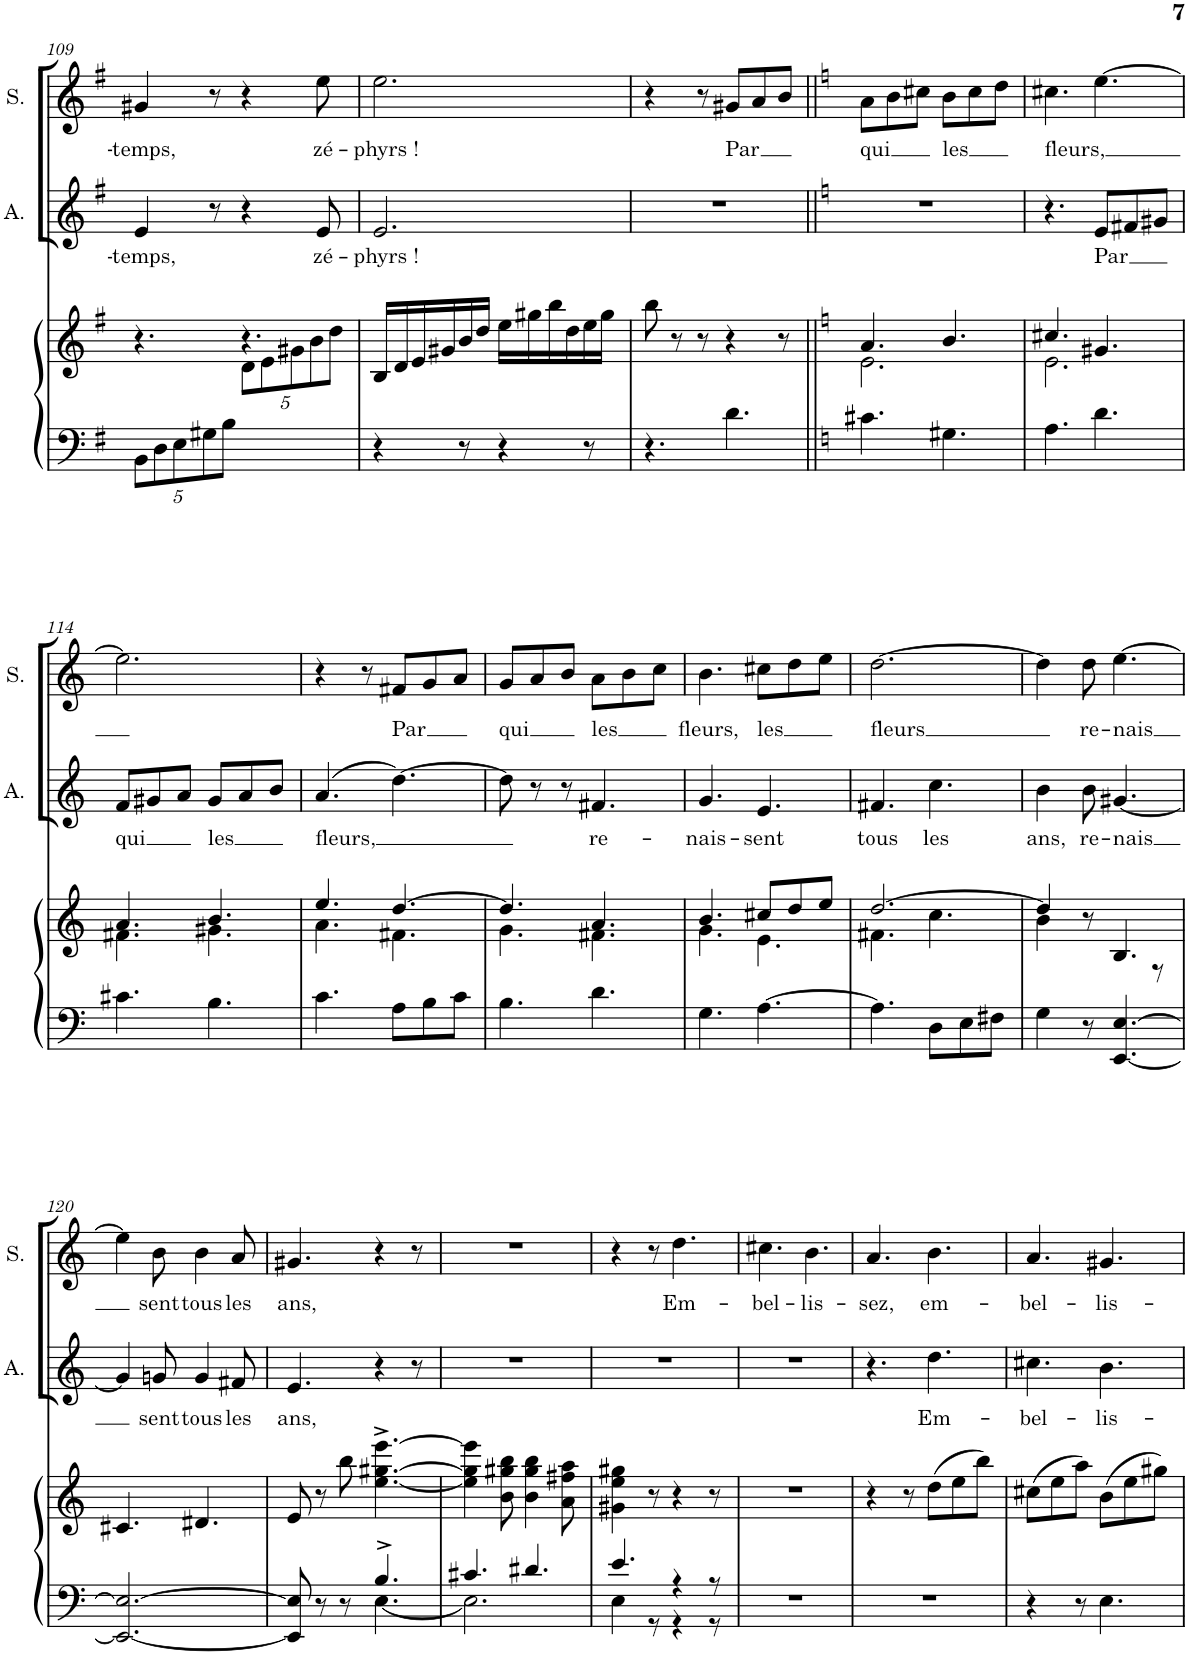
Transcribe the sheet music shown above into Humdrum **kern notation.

**kern	**kern	**kern	**text	**kern	**text
*part3	*part3	*part2	*part2	*part1	*part1
*staff4	*staff3	*staff2	*staff2	*staff1	*staff1
*I"Piano	*	*I"Alto	*	*I"Soprano	*
*I'Pno	*	*I'A.	*	*I'S.	*
!!LO:PB:g=z
*clefF4	*clefG2	*clefG2	*	*clefG2	*
*k[f#]	*k[f#]	*k[f#]	*	*k[f#]	*
*M6/8	*M6/8	*M6/8	*	*M6/8	*
*Xbrackettup	*	*	*	*	*
=109	=109	=109	=109	=109	=109
*	*^	*	*	*	*
!	!	!	!	!LO:LY:b	!	!LO:LY:b
40%3BB\L	4.r	4.ryy	4e/	-temps,	4g#X/	-temps,
40%3D\	.	.	.	.	.	.
40%3E\	.	.	.	.	.	.
40%3G#X\	.	.	.	.	.	.
.	.	.	8r	.	8r	.
40%3B\J	.	.	.	.	.	.
*	*	*Xbrackettup	*	*	*	*
4.ryy	4.r	40%3d\L	4r	.	4r	.
.	.	40%3e\	.	.	.	.
.	.	40%3g#X\	.	.	.	.
.	.	40%3b\	.	.	.	.
!	!	!	!	!LO:LY:b	!	!LO:LY:b
.	.	.	8e/	zé-	8ee\	zé-
.	.	40%3dd\J	.	.	.	.
=110	=110	=110	=110	=110	=110	=110
!	!	!	!	!LO:LY:b	!	!LO:LY:b
*	*v	*v	*	*	*	*
4r	16B/LL	2.e/	-phyrs !	2.ee\	-phyrs !
.	16d/	.	.	.	.
.	16e/	.	.	.	.
.	16g#X/	.	.	.	.
8r	16b/	.	.	.	.
.	16dd/JJ	.	.	.	.
4r	16ee\LL	.	.	.	.
.	16gg#X\	.	.	.	.
.	16bb\	.	.	.	.
.	16dd\	.	.	.	.
8r	16ee\	.	.	.	.
.	16gg#\JJ	.	.	.	.
=111	=111	=111	=111	=111	=111
4.r	8bb\	2.r	.	4r	.
.	8r	.	.	.	.
.	8r	.	.	8r	.
!	!	!	!	!	!LO:LY:b
4.d\	4r	.	.	8g#X/L	Par
.	.	.	.	8a/	.
.	8r	.	.	8b/J	.
=112||	=112||	=112||	=112||	=112||	=112||
*k[]	*k[]	*k[]	*	*k[]	*
*	*^	*	*	*	*
!	!	!	!	!	!	!LO:LY:b
4.c#X\	4.a/	2.e\	2.r	.	8a\L	qui
.	.	.	.	.	8b\	.
.	.	.	.	.	8cc#X\J	.
!	!	!	!	!	!	!LO:LY:b
4.G#X\	4.b/	.	.	.	8b\L	les
.	.	.	.	.	8cc#\	.
.	.	.	.	.	8dd\J	.
=113	=113	=113	=113	=113	=113	=113
!	!	!	!	!	!	!LO:LY:b
4.A\	4.cc#X/	2.e\	4.r	.	4.cc#X\	fleurs,
!	!	!	!	!LO:LY:b	!	!
4.d\	4.g#X/	.	8e/L	Par	[4.ee\	.
.	.	.	8f#X/	.	.	.
.	.	.	8g#X/J	.	.	.
!!LO:LB:g=z
=114	=114	=114	=114	=114	=114	=114
!	!	!	!	!LO:LY:b	!	!
4.c#X\	4.a/	4.f#X\	8f/L	qui	2.ee\]	.
.	.	.	8g#X/	.	.	.
.	.	.	8a/J	.	.	.
!	!	!	!	!LO:LY:b	!	!
4.B\	4.b/	4.g#X\	8g#/L	les	.	.
.	.	.	8a/	.	.	.
.	.	.	8b/J	.	.	.
=115	=115	=115	=115	=115	=115	=115
!	!	!	!	!LO:LY:b	!	!
4.c\	4.ee/	4.a\	(4.a/	fleurs,	4r	.
.	.	.	.	.	8r	.
!	!	!	!	!	!	!LO:LY:b
8A\L	[4.dd/	4.f#X\	[4.dd\)	.	8f#X/L	Par
8B\	.	.	.	.	8g/	.
8c\J	.	.	.	.	8a/J	.
=116	=116	=116	=116	=116	=116	=116
!	!	!	!	!	!	!LO:LY:b
4.B\	4.dd/]	4.g\	8dd\]	.	8g/L	qui
.	.	.	8r	.	8a/	.
.	.	.	8r	.	8b/J	.
!	!	!	!	!LO:LY:b	!	!LO:LY:b
4.d\	4.a/	4.f#X\	4.f#X/	re-	8a\L	les
.	.	.	.	.	8b\	.
.	.	.	.	.	8cc\J	.
=117	=117	=117	=117	=117	=117	=117
!	!	!	!	!LO:LY:b	!	!LO:LY:b
4.G\	4.b/	4.g\	4.g/	-nais-	4.b\	fleurs,
!	!	!	!	!LO:LY:b	!	!LO:LY:b
[4.A\	8cc#X/L	4.e\	4.e/	-sent	8cc#X\L	les
.	8dd/	.	.	.	8dd\	.
.	8ee/J	.	.	.	8ee\J	.
=118	=118	=118	=118	=118	=118	=118
!	!	!	!	!LO:LY:b	!	!LO:LY:b
4.A\]	[2.dd/	4.f#X\	4.f#X/	tous	[2.dd\	fleurs
!	!	!	!	!LO:LY:b	!	!
8D\L	.	4.cc\	4.cc\	les	.	.
8E\	.	.	.	.	.	.
8F#X\J	.	.	.	.	.	.
=119	=119	=119	=119	=119	=119	=119
!	!	!	!	!LO:LY:b	!	!
4G\	4dd/]	4b\	4b\	ans,	4dd\]	.
!	!	!	!	!LO:LY:b	!	!LO:LY:b
8r	8r	4.ryy	8b\	re-	8dd\	re-
!	!	!	!	!LO:LY:b	!	!LO:LY:b
[4.EE/ [4.E/	4.B/	.	[4.g#X/	-nais	[4.ee\	-nais
.	.	8r	.	.	.	.
*	*v	*v	*	*	*	*
!!LO:LB:g=z
=120	=120	=120	=120	=120	=120
2.EE/_ 2.E/_	4.c#X/	4g#/]	.	4ee\]	.
!	!	!	!LO:LY:b	!	!LO:LY:b
.	.	8gn/	sent	8b\	sent
!	!	!	!LO:LY:b	!	!LO:LY:b
.	4.d#X/	4g/	tous	4b\	tous
!	!	!	!LO:LY:b	!	!LO:LY:b
.	.	8f#X/	les	8a/	les
=121	=121	=121	=121	=121	=121
*^	*	*	*	*	*
!	!	!	!	!LO:LY:b	!	!LO:LY:b
8EE/] 8E/]	4.ryy	8e/	4.e/	ans,	4.g#X/	ans,
8r	.	8r	.	.	.	.
8r	.	8bb\	.	.	.	.
4.B^/	[4.E\	[4.ee\^ [4.gg#X\^ [4.eee\^	4r	.	4r	.
.	.	.	8r	.	8r	.
=122	=122	=122	=122	=122	=122	=122
4.c#X/	2.E\]	4ee\] 4gg#\] 4eee\]	2.r	.	2.r	.
.	.	8b\ 8gg#X\ 8bb\	.	.	.	.
4.d#X/	.	4b\ 4gg#\ 4bb\	.	.	.	.
.	.	8a\ 8ff#X\ 8aa\	.	.	.	.
=123	=123	=123	=123	=123	=123	=123
4.e/	4E\	4g#X\ 4ee\ 4gg#X\	2.r	.	4r	.
.	8r	8r	.	.	8r	.
!	!	!	!	!	!	!LO:LY:b
4r	4r	4r	.	.	4.dd\	Em-
8r	8r	8r	.	.	.	.
=124	=124	=124	=124	=124	=124	=124
!	!	!	!	!	!	!LO:LY:b
*v	*v	*	*	*	*	*
2.r	2.r	2.r	.	4.cc#X\	-bel-
!	!	!	!	!	!LO:LY:b
.	.	.	.	4.b\	-lis-
=125	=125	=125	=125	=125	=125
!	!	!	!	!	!LO:LY:b
2.r	4r	4.r	.	4.a/	-sez,
.	8r	.	.	.	.
!	!	!	!LO:LY:b	!	!LO:LY:b
.	(8dd\L	4.dd\	Em-	4.b\	em-
.	8ee\	.	.	.	.
.	8bb\J)	.	.	.	.
=126	=126	=126	=126	=126	=126
!	!	!	!LO:LY:b	!	!LO:LY:b
4r	(8cc#X\L	4.cc#X\	-bel-	4.a/	-bel-
.	8ee\	.	.	.	.
8r	8aa\J)	.	.	.	.
!	!	!	!LO:LY:b	!	!LO:LY:b
4.E\	(8b\L	4.b\	-lis-	4.g#X/	-lis-
.	8ee\	.	.	.	.
.	8gg#X\J)	.	.	.	.
=	=	=	=	=	=
*-	*-	*-	*-	*-	*-
